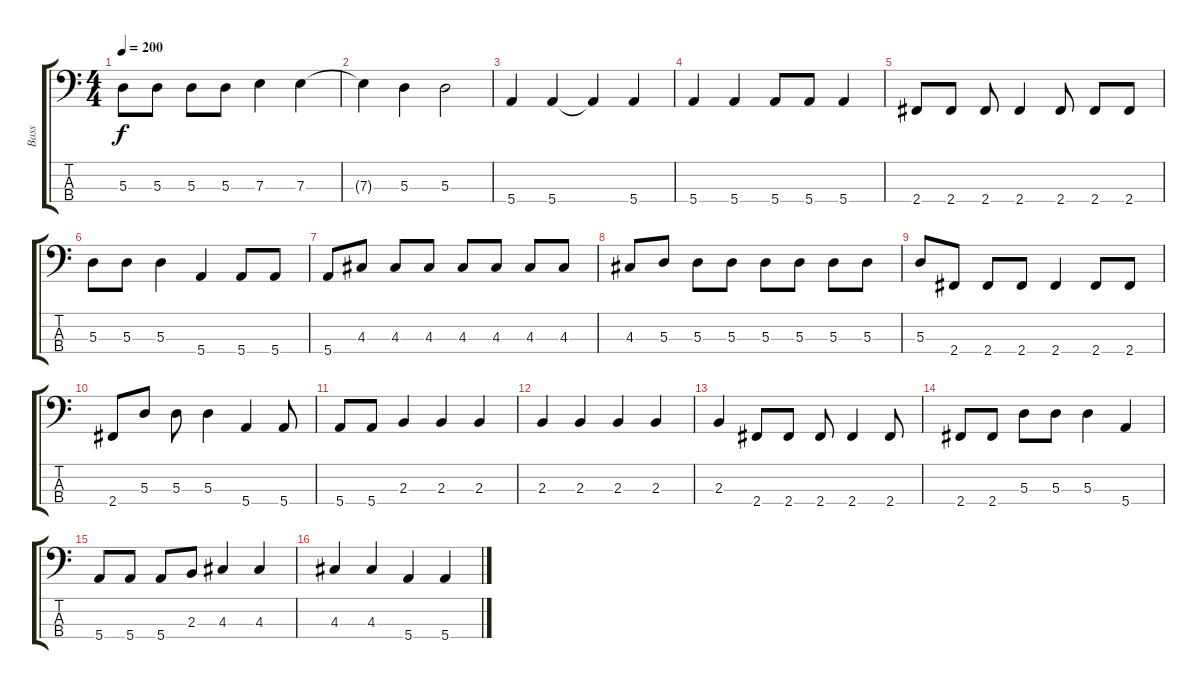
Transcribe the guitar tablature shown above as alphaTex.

\track ("Bass" "Bass") {instrument electricbasspick}
\staff {score tabs}
\tuning (G2 D2 A1 E1) {hide}
\ts (4 4)
\tempo 200
\clef f4
\ks c
5.3.8{dy f} 5.3.8 5.3.8 5.3.8 7.3.4 7.3.4 |
7.3{t}.4 5.3.4 5.3.2 |
5.4.4 5.4.4 5.4{t}.4 5.4.4 |
5.4.4 5.4.4 5.4.8 5.4.8 5.4.4 |
2.4.8 2.4.8 2.4.8 2.4.4 2.4.8 2.4.8 2.4.8 |
5.3.8 5.3.8 5.3.4 5.4.4 5.4.8 5.4.8 |
5.4.8 4.3.8 4.3.8 4.3.8 4.3.8 4.3.8 4.3.8 4.3.8 |
4.3.8 5.3.8 5.3.8 5.3.8 5.3.8 5.3.8 5.3.8 5.3.8 |
5.3.8 2.4.8 2.4.8 2.4.8 2.4.4 2.4.8 2.4.8 |
2.4.8 5.3.8 5.3.8 5.3.4 5.4.4 5.4.8 |
5.4.8 5.4.8 2.3.4 2.3.4 2.3.4 |
2.3.4 2.3.4 2.3.4 2.3.4 |
2.3.4 2.4.8 2.4.8 2.4.8 2.4.4 2.4.8 |
2.4.8 2.4.8 5.3.8 5.3.8 5.3.4 5.4.4 |
5.4.8 5.4.8 5.4.8 2.3.8 4.3.4 4.3.4 |
4.3.4 4.3.4 5.4.4 5.4.4
